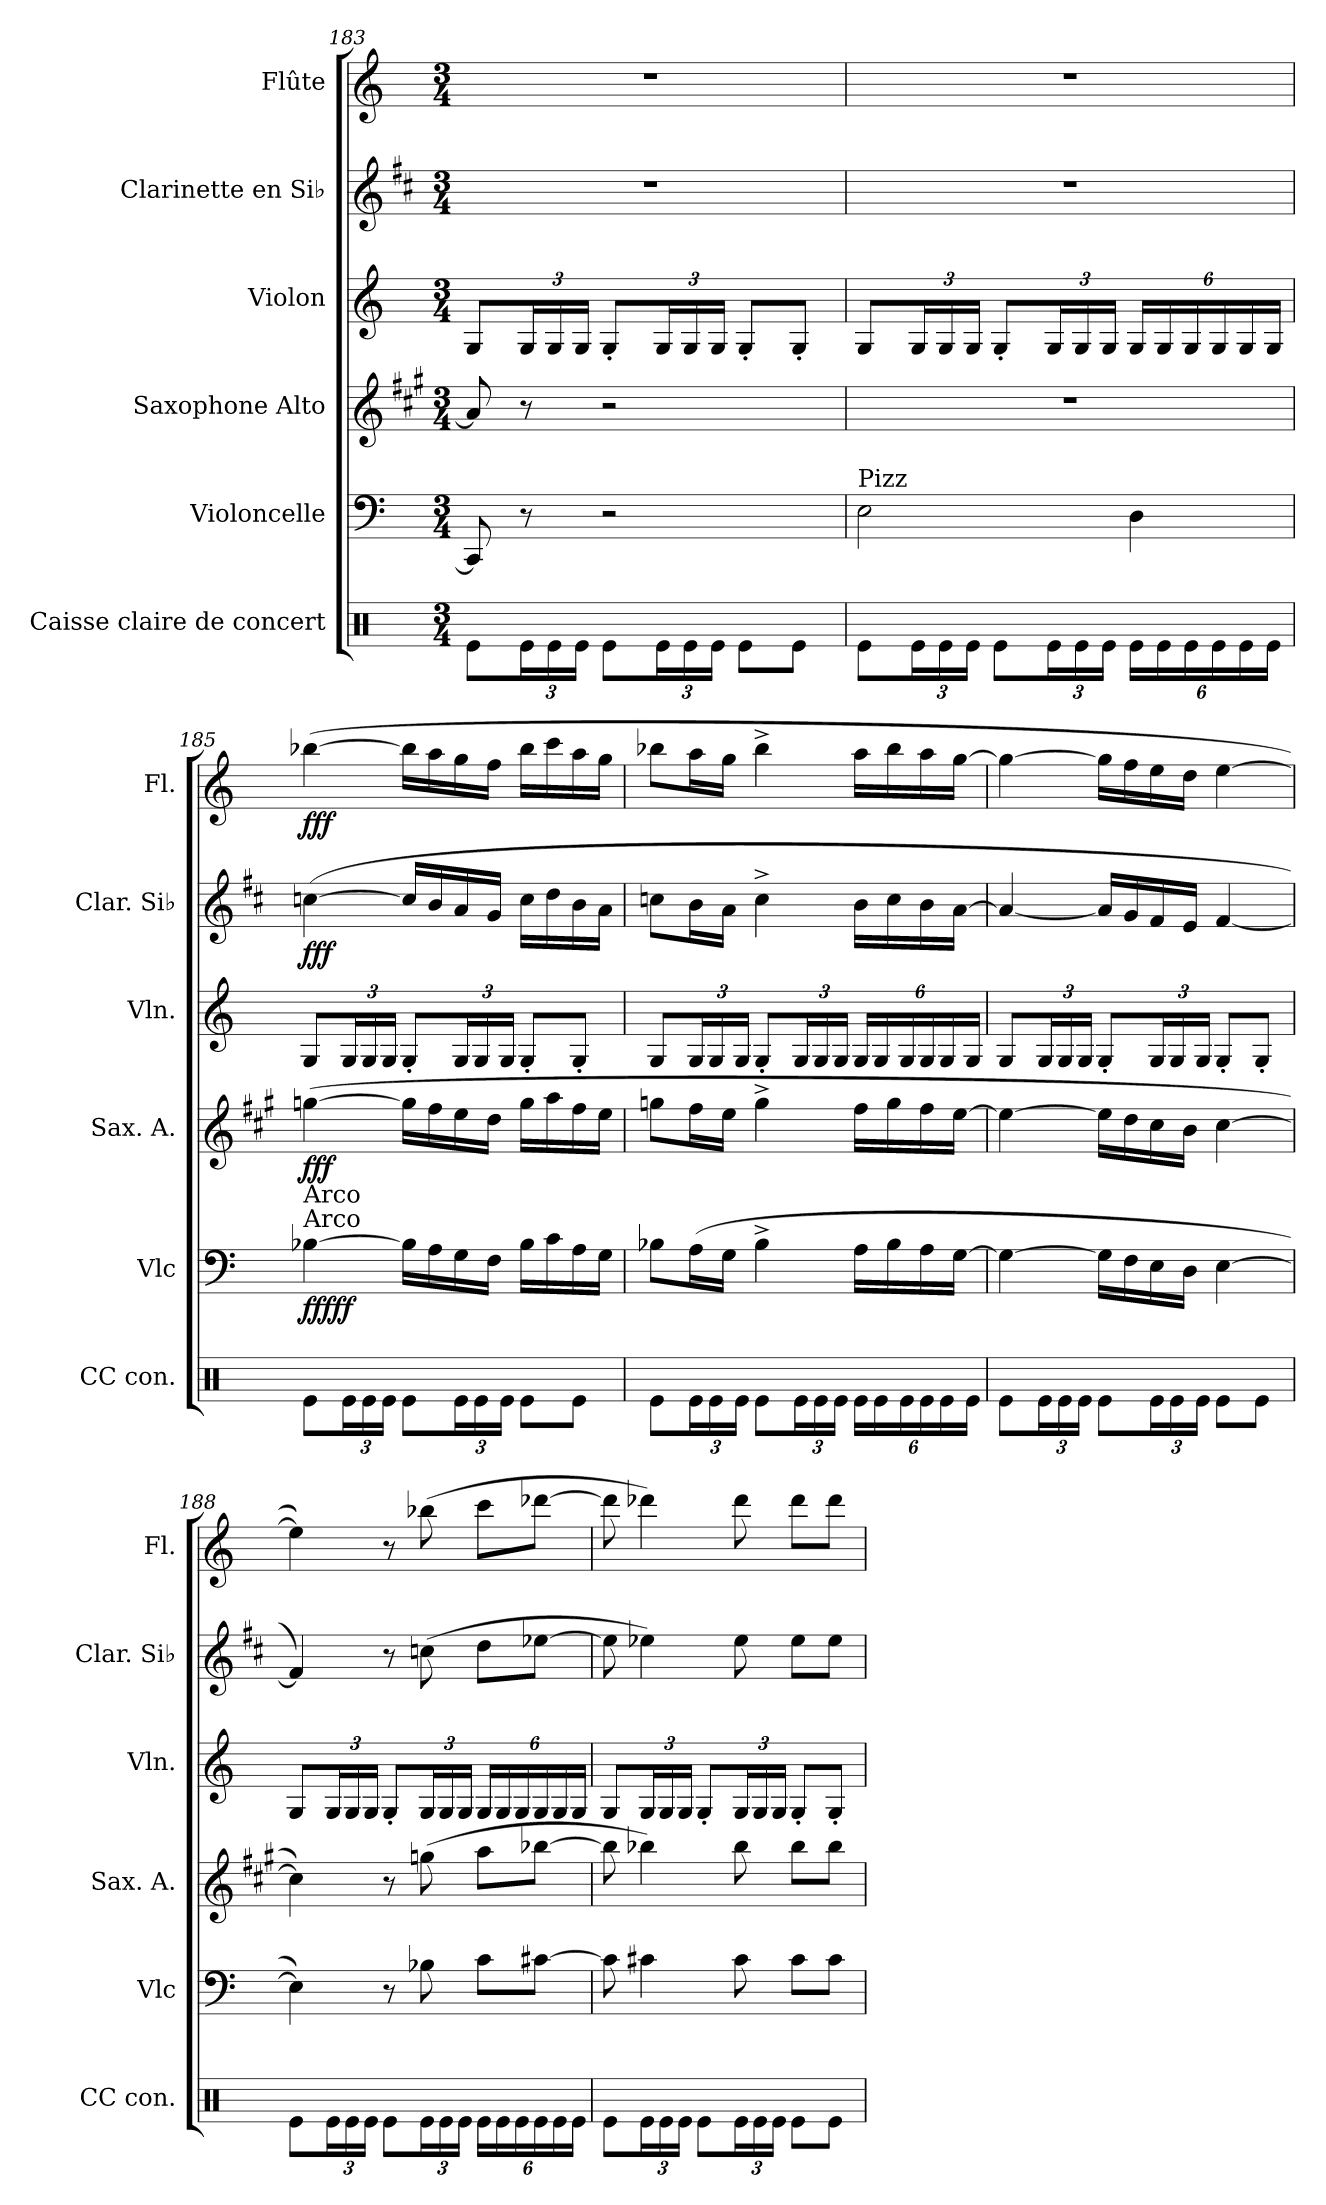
**kern	**kern	**dynam	**kern	**dynam	**kern	**kern	**dynam	**kern	**dynam
*part6	*part5	*part5	*part4	*part4	*part3	*part2	*part2	*part1	*part1
*staff6	*staff5	*staff5	*staff4	*staff4	*staff3	*staff2	*staff2	*staff1	*staff1
*I"Caisse claire de concert	*I"Violoncelle	*	*I"Saxophone Alto	*	*I"Violon	*I"Clarinette en Si♭	*	*I"Flûte	*
*I'CC con.	*I'Vlc	*	*I'Sax. A.	*	*I'Vln.	*I'Clar. Si♭	*	*I'Fl.	*
*clefX	*clefF4	*	*clefG2	*	*clefG2	*clefG2	*	*clefG2	*
*	*	*	*ITrd5c9	*	*	*ITrd1c2	*	*	*
*k[]	*k[]	*	*k[]	*	*k[]	*k[]	*	*k[]	*
*M3/4	*M3/4	*	*M3/4	*	*M3/4	*M3/4	*	*M3/4	*
=183	=183	=183	=183	=183	=183	=183	=183	=183	=183
8Re\L	8CC/]	.	8c/]	.	8G/L	2.r	.	2.r	.
*Xbrackettup	*	*	*	*	*Xbrackettup	*	*	*	*
24Re\L	8r	.	8r	.	24G/L	.	.	.	.
24Re\	.	.	.	.	24G/	.	.	.	.
24Re\JJ	.	.	.	.	24G/JJ	.	.	.	.
8Re\L	2r	.	2r	.	8G'/L	.	.	.	.
24Re\L	.	.	.	.	24G/L	.	.	.	.
24Re\	.	.	.	.	24G/	.	.	.	.
24Re\JJ	.	.	.	.	24G/JJ	.	.	.	.
8Re\L	.	.	.	.	8G'/L	.	.	.	.
8Re\J	.	.	.	.	8G'/J	.	.	.	.
!!LO:PB:g=z
=184	=184	=184	=184	=184	=184	=184	=184	=184	=184
!	!LO:TX:a:t=Pizz	!	!	!	!	!	!	!	!
8Re\L	2E\	.	2.r	.	8G/L	2.r	.	2.r	.
24Re\L	.	.	.	.	24G/L	.	.	.	.
24Re\	.	.	.	.	24G/	.	.	.	.
24Re\JJ	.	.	.	.	24G/JJ	.	.	.	.
8Re\L	.	.	.	.	8G'/L	.	.	.	.
24Re\L	.	.	.	.	24G/L	.	.	.	.
24Re\	.	.	.	.	24G/	.	.	.	.
24Re\JJ	.	.	.	.	24G/JJ	.	.	.	.
24Re\LL	4D\	.	.	.	24G/LL	.	.	.	.
24Re\	.	.	.	.	24G/	.	.	.	.
24Re\	.	.	.	.	24G/	.	.	.	.
24Re\	.	.	.	.	24G/	.	.	.	.
24Re\	.	.	.	.	24G/	.	.	.	.
24Re\JJ	.	.	.	.	24G/JJ	.	.	.	.
=185	=185	=185	=185	=185	=185	=185	=185	=185	=185
!	!LO:TX:a:t=Arco	!	!	!	!	!	!	!	!
!	!LO:TX:a:t=Arco	!	!	!	!	!	!	!	!
!	!	!LO:DY:b	!	!	!	!	!	!	!
!	!	!LO:DY:n=1:b	!	!LO:DY:b	!	!	!LO:DY:b	!	!LO:DY:b
8Re\L	[4B-X\	fff ff	(>[4b-X\	fff	8G/L	(>[4b-X\	fff	(>[4bb-X\	fff
24Re\L	.	.	.	.	24G/L	.	.	.	.
24Re\	.	.	.	.	24G/	.	.	.	.
24Re\JJ	.	.	.	.	24G/JJ	.	.	.	.
8Re\L	16B-\LL]	.	16b-\LL]	.	8G'/L	16b-/LL]	.	16bb-\LL]	.
.	16A\	.	16a\	.	.	16a/	.	16aa\	.
24Re\L	16G\	.	16g\	.	24G/L	16g/	.	16gg\	.
24Re\	.	.	.	.	24G/	.	.	.	.
.	16F\JJ	.	16f\JJ	.	.	16f/JJ	.	16ff\JJ	.
24Re\JJ	.	.	.	.	24G/JJ	.	.	.	.
8Re\L	16B-\LL	.	16b-\LL	.	8G'/L	16b-\LL	.	16bb-\LL	.
.	16c\	.	16cc\	.	.	16cc\	.	16ccc\	.
8Re\J	16A\	.	16a\	.	8G'/J	16a\	.	16aa\	.
.	16G\JJ	.	16g\JJ	.	.	16g\JJ	.	16gg\JJ	.
!!LO:LB:g=z
=186	=186	=186	=186	=186	=186	=186	=186	=186	=186
8Re\L	8B-X\L	.	8b-X\L	.	8G/L	8b-X\L	.	8bb-X\L	.
24Re\L	(>16A\L	.	16a\L	.	24G/L	16a\L	.	16aa\L	.
24Re\	.	.	.	.	24G/	.	.	.	.
.	16G\JJ	.	16g\JJ	.	.	16g\JJ	.	16gg\JJ	.
24Re\JJ	.	.	.	.	24G/JJ	.	.	.	.
8Re\L	4B-^\	.	4b-^\	.	8G'/L	4b-^\	.	4bb-^\	.
24Re\L	.	.	.	.	24G/L	.	.	.	.
24Re\	.	.	.	.	24G/	.	.	.	.
24Re\JJ	.	.	.	.	24G/JJ	.	.	.	.
24Re\LL	16A\LL	.	16a\LL	.	24G/LL	16a\LL	.	16aa\LL	.
24Re\	.	.	.	.	24G/	.	.	.	.
.	16B-\	.	16b-\	.	.	16b-\	.	16bb-\	.
24Re\	.	.	.	.	24G/	.	.	.	.
24Re\	16A\	.	16a\	.	24G/	16a\	.	16aa\	.
24Re\	.	.	.	.	24G/	.	.	.	.
.	[16G\JJ	.	[16g\JJ	.	.	[16g\JJ	.	[16gg\JJ	.
24Re\JJ	.	.	.	.	24G/JJ	.	.	.	.
=187	=187	=187	=187	=187	=187	=187	=187	=187	=187
8Re\L	4G\_	.	4g\_	.	8G/L	4g/_	.	4gg\_	.
24Re\L	.	.	.	.	24G/L	.	.	.	.
24Re\	.	.	.	.	24G/	.	.	.	.
24Re\JJ	.	.	.	.	24G/JJ	.	.	.	.
8Re\L	16G\LL]	.	16g\LL]	.	8G'/L	16g/LL]	.	16gg\LL]	.
.	16F\	.	16f\	.	.	16f/	.	16ff\	.
24Re\L	16E\	.	16e\	.	24G/L	16e/	.	16ee\	.
24Re\	.	.	.	.	24G/	.	.	.	.
.	16D\JJ	.	16d\JJ	.	.	16d/JJ	.	16dd\JJ	.
24Re\JJ	.	.	.	.	24G/JJ	.	.	.	.
8Re\L	[4E\	.	[4e\	.	8G'/L	[4e/	.	[4ee\	.
8Re\J	.	.	.	.	8G'/J	.	.	.	.
!!LO:PB:g=z
=188	=188	=188	=188	=188	=188	=188	=188	=188	=188
8Re\L	4E\])	.	4e\])	.	8G/L	4e/])	.	4ee\])	.
24Re\L	.	.	.	.	24G/L	.	.	.	.
24Re\	.	.	.	.	24G/	.	.	.	.
24Re\JJ	.	.	.	.	24G/JJ	.	.	.	.
8Re\L	8r	.	8r	.	8G'/L	8r	.	8r	.
24Re\L	8B-X\	.	(>8b-X\	.	24G/L	(>8b-X\	.	(>8bb-X\	.
24Re\	.	.	.	.	24G/	.	.	.	.
24Re\JJ	.	.	.	.	24G/JJ	.	.	.	.
24Re\LL	8c\L	.	8cc\L	.	24G/LL	8cc\L	.	8ccc\L	.
24Re\	.	.	.	.	24G/	.	.	.	.
24Re\	.	.	.	.	24G/	.	.	.	.
24Re\	[8c#X\J	.	[8dd-X\J	.	24G/	[8dd-X\J	.	[8ddd-X\J	.
24Re\	.	.	.	.	24G/	.	.	.	.
24Re\JJ	.	.	.	.	24G/JJ	.	.	.	.
=189	=189	=189	=189	=189	=189	=189	=189	=189	=189
8Re\L	8c#\]	.	8dd-\]	.	8G/L	8dd-\]	.	8ddd-\]	.
24Re\L	4c#X\	.	4dd-X\)	.	24G/L	4dd-X\)	.	4ddd-X\)	.
24Re\	.	.	.	.	24G/	.	.	.	.
24Re\JJ	.	.	.	.	24G/JJ	.	.	.	.
8Re\L	.	.	.	.	8G'/L	.	.	.	.
24Re\L	8c#\	.	8dd-\	.	24G/L	8dd-\	.	8ddd-\	.
24Re\	.	.	.	.	24G/	.	.	.	.
24Re\JJ	.	.	.	.	24G/JJ	.	.	.	.
8Re\L	8c#\L	.	8dd-\L	.	8G'/L	8dd-\L	.	8ddd-\L	.
8Re\J	8c#\J	.	8dd-\J	.	8G'/J	8dd-\J	.	8ddd-\J	.
=	=	=	=	=	=	=	=	=	=
*-	*-	*-	*-	*-	*-	*-	*-	*-	*-
